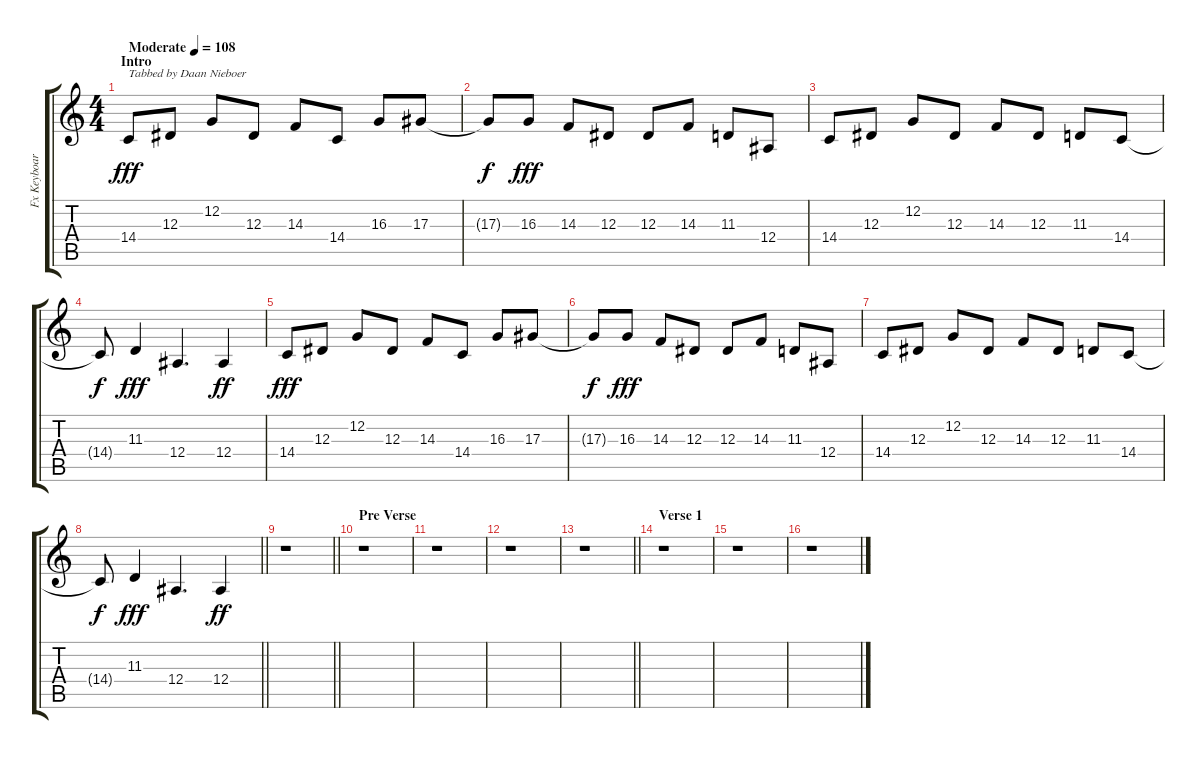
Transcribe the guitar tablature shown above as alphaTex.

\track ("Fx Keyboard" "Fx Keyboar") {instrument lead1square}
\staff {score tabs}
\tuning (C4 G3 Eb3 Bb2 F2 C2) {hide}
\ts (4 4)
\section ("" "Intro")
\tempo (108 "Moderate")
\clef g2
\ks c
14.4.8{txt "Tabbed by Daan Nieboer" dy fff instrument lead1square} 12.3.8 12.2.8 12.3.8 14.3.8 14.4.8 16.3.8 17.3.8 |
17.3{t}.8{dy f} 16.3.8{dy fff} 14.3.8 12.3.8 12.3.8 14.3.8 11.3.8 12.4.8 |
14.4.8 12.3.8 12.2.8 12.3.8 14.3.8 12.3.8 11.3.8 14.4.8 |
14.4{t}.8{dy f} 11.3.4{dy fff} 12.4.4{d} 12.4.4{dy ff} |
14.4.8{dy fff} 12.3.8 12.2.8 12.3.8 14.3.8 14.4.8 16.3.8 17.3.8 |
17.3{t}.8{dy f} 16.3.8{dy fff} 14.3.8 12.3.8 12.3.8 14.3.8 11.3.8 12.4.8 |
14.4.8 12.3.8 12.2.8 12.3.8 14.3.8 12.3.8 11.3.8 14.4.8 |
\barLineRight lightlight
14.4{t}.8{dy f} 11.3.4{dy fff} 12.4.4{d} 12.4.4{dy ff} |
\barLineRight lightlight
r.1 |
\section ("" "Pre Verse")
r.1 |
r.1 |
r.1 |
\barLineRight lightlight
r.1 |
\section ("" "Verse 1")
r.1 |
r.1 |
r.1
